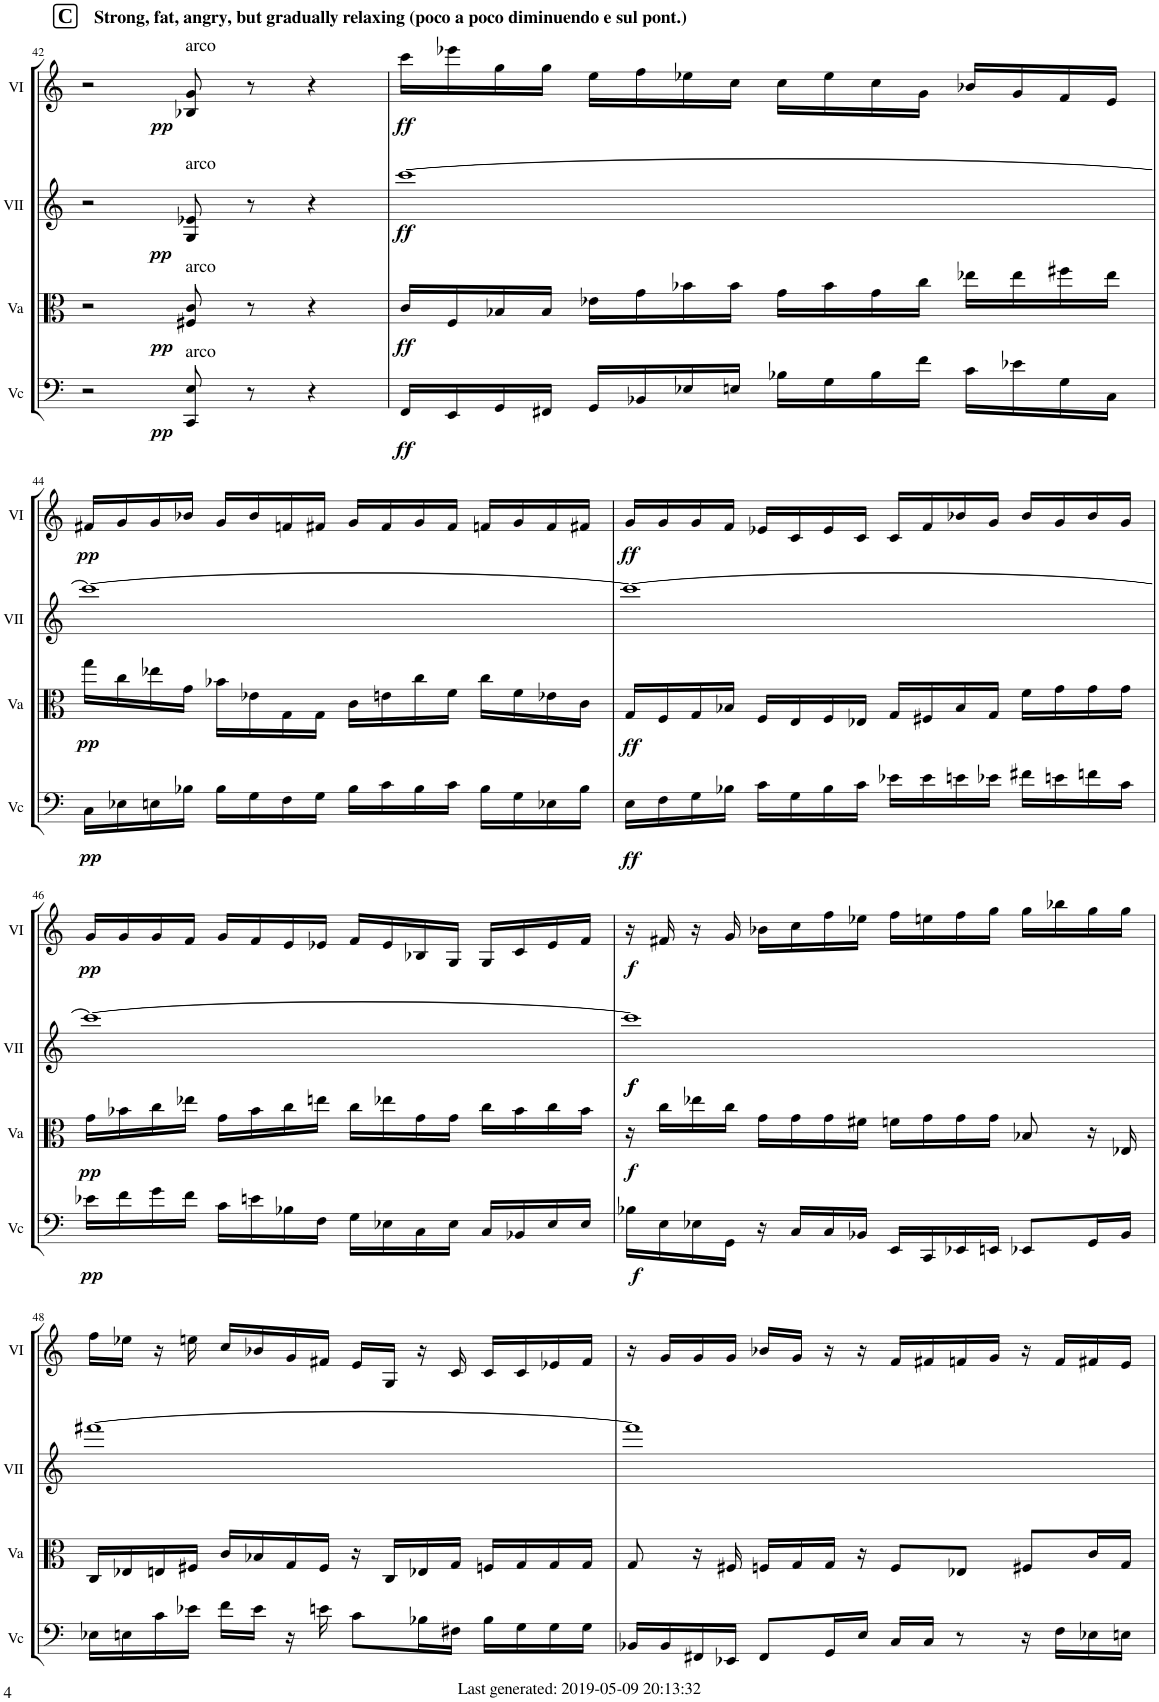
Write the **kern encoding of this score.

**kern	**dynam	**kern	**dynam	**kern	**dynam	**kern	**dynam
*part4	*part4	*part3	*part3	*part2	*part2	*part1	*part1
*staff4	*staff4	*staff3	*staff3	*staff2	*staff2	*staff1	*staff1
*I"Vc	*	*I"Va	*	*I"VII	*	*I"VI	*
*I'Vc	*	*I'Va	*	*I'VII	*	*I'VI	*
!!LO:PB:g=z
*clefF4	*	*clefC3	*	*clefG2	*	*clefG2	*
*k[]	*	*k[]	*	*k[]	*	*k[]	*
*M4/4	*	*M4/4	*	*M4/4	*	*M4/4	*
!!LO:REH:place=s1:a:B:cj:fs=14.284:t=C
=42	=42	=42	=42	=42	=42	=42	=42
!	!	!	!	!	!	!LO:TX:a:B:t=Strong, fat, angry, but gradually relaxing (poco a poco diminuendo e sul pont.)	!
2r	.	2r	.	2r	.	2r	.
!	!	!	!	!	!	!LO:TX:a:t=arco	!
!	!	!	!	!LO:TX:a:t=arco	!	!	!
!	!	!LO:TX:a:t=arco	!	!	!	!	!
!LO:TX:a:t=arco	!	!	!	!	!	!	!
!	!LO:DY:b	!	!LO:DY:b	!	!LO:DY:b	!	!LO:DY:b
8CC/ 8E/	pp	8F#X/ 8c/	pp	8G/ 8e-X/	pp	8B-X/ 8g/	pp
8r	.	8r	.	8r	.	8r	.
4r	.	4r	.	4r	.	4r	.
=43	=43	=43	=43	=43	=43	=43	=43
!	!LO:DY:b	!	!LO:DY:b	!	!LO:DY:b	!	!LO:DY:b
16FF/LL	ff	16c/LL	ff	[1ccc	ff	16ccc\LL	ff
16EE/	.	16F/	.	.	.	16eee-X\	.
16GG/	.	16B-X/	.	.	.	16gg\	.
16FF#X/JJ	.	16B-/JJ	.	.	.	16gg\JJ	.
16GG/LL	.	16e-X\LL	.	.	.	16ee\LL	.
16BB-X/	.	16g\	.	.	.	16ff\	.
16E-X/	.	16b-X\	.	.	.	16ee-X\	.
16En/JJ	.	16b-\JJ	.	.	.	16cc\JJ	.
16B-X\LL	.	16g\LL	.	.	.	16cc\LL	.
16G\	.	16b-\	.	.	.	16ee-\	.
16B-\	.	16g\	.	.	.	16cc\	.
16f\JJ	.	16cc\JJ	.	.	.	16g\JJ	.
16c\LL	.	16ee-X\LL	.	.	.	16b-X/LL	.
16e-X\	.	16ee-\	.	.	.	16g/	.
16G\	.	16ff#X\	.	.	.	16f/	.
16C\JJ	.	16ee-\JJ	.	.	.	16e/JJ	.
!!LO:LB:g=z
=44	=44	=44	=44	=44	=44	=44	=44
!	!LO:DY:b	!	!LO:DY:b	!	!	!	!LO:DY:b
16C\LL	pp	16gg\LL	pp	1ccc_	.	16f#X/LL	pp
16E-X\	.	16cc\	.	.	.	16g/	.
16En\	.	16ee-X\	.	.	.	16g/	.
16B-X\JJ	.	16g\JJ	.	.	.	16b-X/JJ	.
16B-\LL	.	16b-X\LL	.	.	.	16g/LL	.
16G\	.	16e-X\	.	.	.	16b-/	.
16F\	.	16G\	.	.	.	16fn/	.
16G\JJ	.	16G\JJ	.	.	.	16f#X/JJ	.
16B-\LL	.	16c\LL	.	.	.	16g/LL	.
16c\	.	16en\	.	.	.	16f#/	.
16B-\	.	16cc\	.	.	.	16g/	.
16c\JJ	.	16f\JJ	.	.	.	16f#/JJ	.
16B-\LL	.	16cc\LL	.	.	.	16fn/LL	.
16G\	.	16f\	.	.	.	16g/	.
16E-X\	.	16e-X\	.	.	.	16f/	.
16B-\JJ	.	16c\JJ	.	.	.	16f#X/JJ	.
=45	=45	=45	=45	=45	=45	=45	=45
!	!LO:DY:b	!	!LO:DY:b	!	!	!	!LO:DY:b
16E\LL	ff	16G/LL	ff	1ccc_	.	16g/LL	ff
16F\	.	16F/	.	.	.	16g/	.
16G\	.	16G/	.	.	.	16g/	.
16B-X\JJ	.	16B-X/JJ	.	.	.	16f/JJ	.
16c\LL	.	16F/LL	.	.	.	16e-X/LL	.
16G\	.	16E/	.	.	.	16c/	.
16B-\	.	16F/	.	.	.	16e-/	.
16c\JJ	.	16E-X/JJ	.	.	.	16c/JJ	.
16e-X\LL	.	16G/LL	.	.	.	16c/LL	.
16e-\	.	16F#X/	.	.	.	16f/	.
16en\	.	16B-/	.	.	.	16b-X/	.
16e-X\JJ	.	16G/JJ	.	.	.	16g/JJ	.
16f#X\LL	.	16f\LL	.	.	.	16b-/LL	.
16en\	.	16g\	.	.	.	16g/	.
16fn\	.	16g\	.	.	.	16b-/	.
16c\JJ	.	16g\JJ	.	.	.	16g/JJ	.
!!LO:LB:g=z
=46	=46	=46	=46	=46	=46	=46	=46
!	!LO:DY:b	!	!LO:DY:b	!	!	!	!LO:DY:b
16e-X\LL	pp	16g\LL	pp	1ccc_	.	16g/LL	pp
16f\	.	16b-X\	.	.	.	16g/	.
16g\	.	16cc\	.	.	.	16g/	.
16f\JJ	.	16ee-X\JJ	.	.	.	16f/JJ	.
16c\LL	.	16g\LL	.	.	.	16g/LL	.
16en\	.	16b-\	.	.	.	16f/	.
16B-X\	.	16cc\	.	.	.	16e/	.
16F\JJ	.	16een\JJ	.	.	.	16e-X/JJ	.
16G\LL	.	16cc\LL	.	.	.	16f/LL	.
16E-X\	.	16ee-X\	.	.	.	16e-/	.
16C\	.	16g\	.	.	.	16B-X/	.
16E-\JJ	.	16g\JJ	.	.	.	16G/JJ	.
16C/LL	.	16cc\LL	.	.	.	16G/LL	.
16BB-X/	.	16b-\	.	.	.	16c/	.
16E-/	.	16cc\	.	.	.	16e-/	.
16E-/JJ	.	16b-\JJ	.	.	.	16f/JJ	.
=47	=47	=47	=47	=47	=47	=47	=47
!	!LO:DY:b	!	!LO:DY:b	!	!LO:DY:b	!	!
!	!	!	!	!	!LO:DY:n=1:b	!	!LO:DY:b
16B-X\LL	f	16r	f	1ccc]	f f	16r	f
16E\	.	16cc\LL	.	.	.	16f#X/	.
16E-X\	.	16ee-X\	.	.	.	16r	.
16GG\JJ	.	16cc\JJ	.	.	.	16g/	.
16r	.	16g\LL	.	.	.	16b-X\LL	.
16C/LL	.	16g\	.	.	.	16cc\	.
16C/	.	16g\	.	.	.	16ff\	.
16BB-X/JJ	.	16f#X\JJ	.	.	.	16ee-X\JJ	.
16EE/LL	.	16fn\LL	.	.	.	16ff\LL	.
16CC/	.	16g\	.	.	.	16een\	.
16EE-X/	.	16g\	.	.	.	16ff\	.
16EEn/JJ	.	16g\JJ	.	.	.	16gg\JJ	.
8EE-X/L	.	8B-X/	.	.	.	16gg\LL	.
.	.	.	.	.	.	16bb-X\	.
16GG/L	.	16r	.	.	.	16gg\	.
16BB-/JJ	.	16E-X/	.	.	.	16gg\JJ	.
!!LO:LB:g=z
=48	=48	=48	=48	=48	=48	=48	=48
16E-X\LL	.	16C/LL	.	[1fff#X	.	16ff\LL	.
16En\	.	16E-X/	.	.	.	16ee-X\JJ	.
16c\	.	16En/	.	.	.	16r	.
16e-X\JJ	.	16F#X/JJ	.	.	.	16een\	.
16f\LL	.	16c/LL	.	.	.	16cc/LL	.
16e-\JJ	.	16B-X/	.	.	.	16b-X/	.
16r	.	16G/	.	.	.	16g/	.
16en\	.	16F#/JJ	.	.	.	16f#X/JJ	.
8c\L	.	16r	.	.	.	16e/LL	.
.	.	16C/LL	.	.	.	16G/JJ	.
16B-X\L	.	16E-X/	.	.	.	16r	.
16F#X\JJ	.	16G/JJ	.	.	.	16c/	.
16B-\LL	.	16Fn/LL	.	.	.	16c/LL	.
16G\	.	16G/	.	.	.	16c/	.
16G\	.	16G/	.	.	.	16e-X/	.
16G\JJ	.	16G/JJ	.	.	.	16f#/JJ	.
=49	=49	=49	=49	=49	=49	=49	=49
16BB-X/LL	.	8G/	.	1fff#]	.	16r	.
16BB-/	.	.	.	.	.	16g/LL	.
16FF#X/	.	16r	.	.	.	16g/	.
16EE-X/JJ	.	16F#X/	.	.	.	16g/JJ	.
8FF#/L	.	16Fn/LL	.	.	.	16b-X/LL	.
.	.	16G/	.	.	.	16g/JJ	.
16GG/L	.	16G/JJ	.	.	.	16r	.
16E/JJ	.	16r	.	.	.	16r	.
16C/LL	.	8F/L	.	.	.	16f/LL	.
16C/JJ	.	.	.	.	.	16f#X/	.
8r	.	8E-X/J	.	.	.	16fn/	.
.	.	.	.	.	.	16g/JJ	.
16r	.	8F#X/L	.	.	.	16r	.
16F\LL	.	.	.	.	.	16f/LL	.
16E-X\	.	16c/L	.	.	.	16f#X/	.
16En\JJ	.	16G/JJ	.	.	.	16e/JJ	.
=	=	=	=	=	=	=	=
*-	*-	*-	*-	*-	*-	*-	*-
